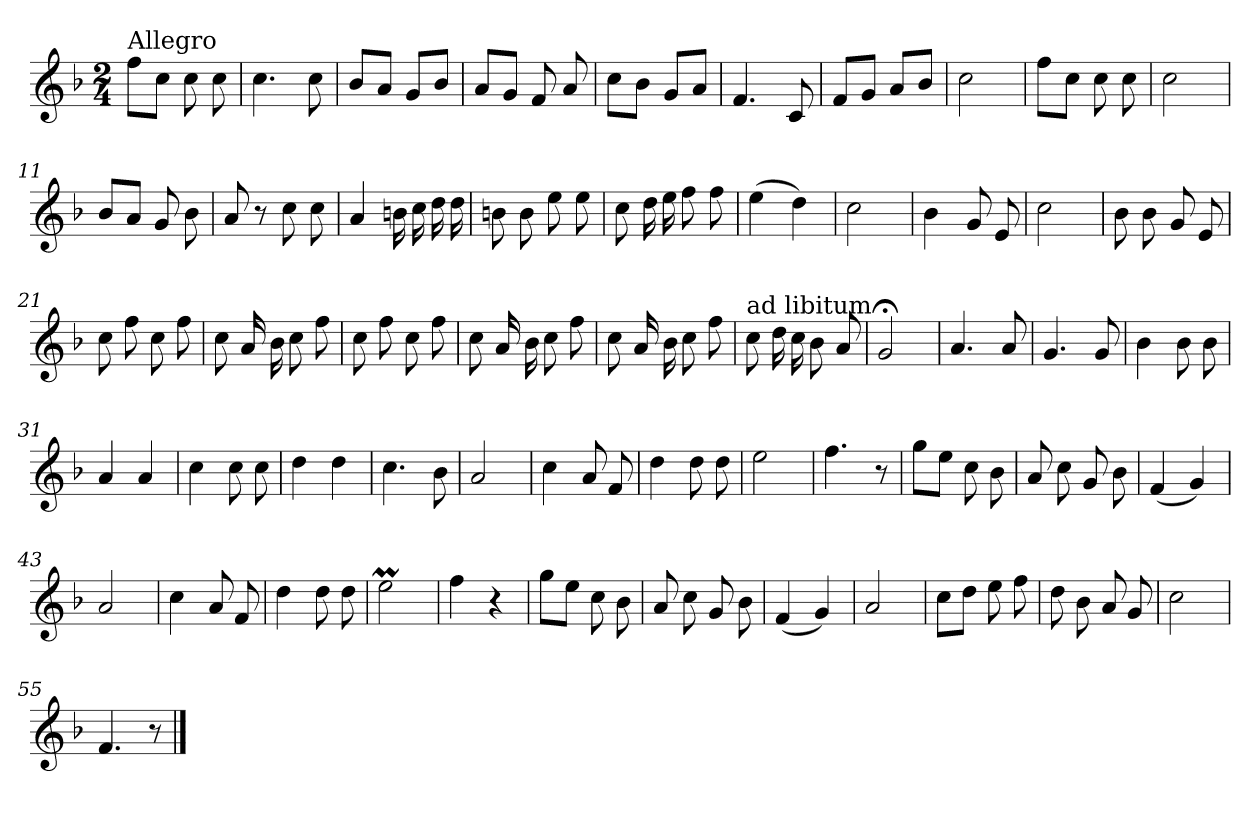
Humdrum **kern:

**kern
*part1
*staff1
*clefG2
*k[b-]
*F:
*M2/4
=1
!LO:TX:a:t=Allegro
8ff\L
8cc\J
8cc\
8cc\
=2
4.cc\
8cc\
=3
8b-/L
8a/J
8g/L
8b-/J
=4
8a/L
8g/J
8f/
8a/
=5
8cc\L
8b-\J
8g/L
8a/J
=6
4.f/
8c/
=7
8f/L
8g/J
8a/L
8b-/J
=8
2cc\
=9
8ff\L
8cc\J
8cc\
8cc\
!!LO:LB:g=z
=10
2cc\
=11
8b-/L
8a/J
8g/
8b-\
=12
8a/
8r
8cc\
8cc\
=13
4a/
16bn\
16cc\
16dd\
16dd\
=14
8bn\
8b\
8ee\
8ee\
=15
8cc\
16dd\
16ee\
8ff\
8ff\
=16
(>4ee\
4dd\)
=17
2cc\
=18
4b-\
8g/
8e/
=19
2cc\
!!LO:LB:g=z
=20
8b-\
8b-\
8g/
8e/
=21
8cc\
8ff\
8cc\
8ff\
=22
8cc\
16a/
16b-\
8cc\
8ff\
=23
8cc\
8ff\
8cc\
8ff\
=24
8cc\
16a/
16b-\
8cc\
8ff\
=25
8cc\
16a/
16b-\
8cc\
8ff\
=26
!LO:TX:a:t=ad libitum
8cc\
16dd\
16cc\
8b-\
8a/
=27
2g;</
=28
4.a/
8a/
!!LO:LB:g=z
=29
4.g/
8g/
=30
4b-\
8b-\
8b-\
=31
4a/
4a/
=32
4cc\
8cc\
8cc\
=33
4dd\
4dd\
=34
4.cc\
8b-\
=35
2a/
=36
4cc\
8a/
8f/
=37
4dd\
8dd\
8dd\
=38
2ee\
=39
4.ff\
8r
!!LO:LB:g=z
=40
8gg\L
8ee\J
8cc\
8b-\
=41
8a/
8cc\
8g/
8b-\
=42
(<4f/
4g/)
=43
2a/
=44
4cc\
8a/
8f/
=45
4dd\
8dd\
8dd\
=46
2eem\
=47
4ff\
4r
=48
8gg\L
8ee\J
8cc\
8b-\
=49
8a/
8cc\
8g/
8b-\
!!LO:LB:g=z
=50
(<4f/
4g/)
=51
2a/
=52
8cc\L
8dd\J
8ee\
8ff\
=53
8dd\
8b-\
8a/
8g/
=54
2cc\
=55
4.f/
8r
==
*-
